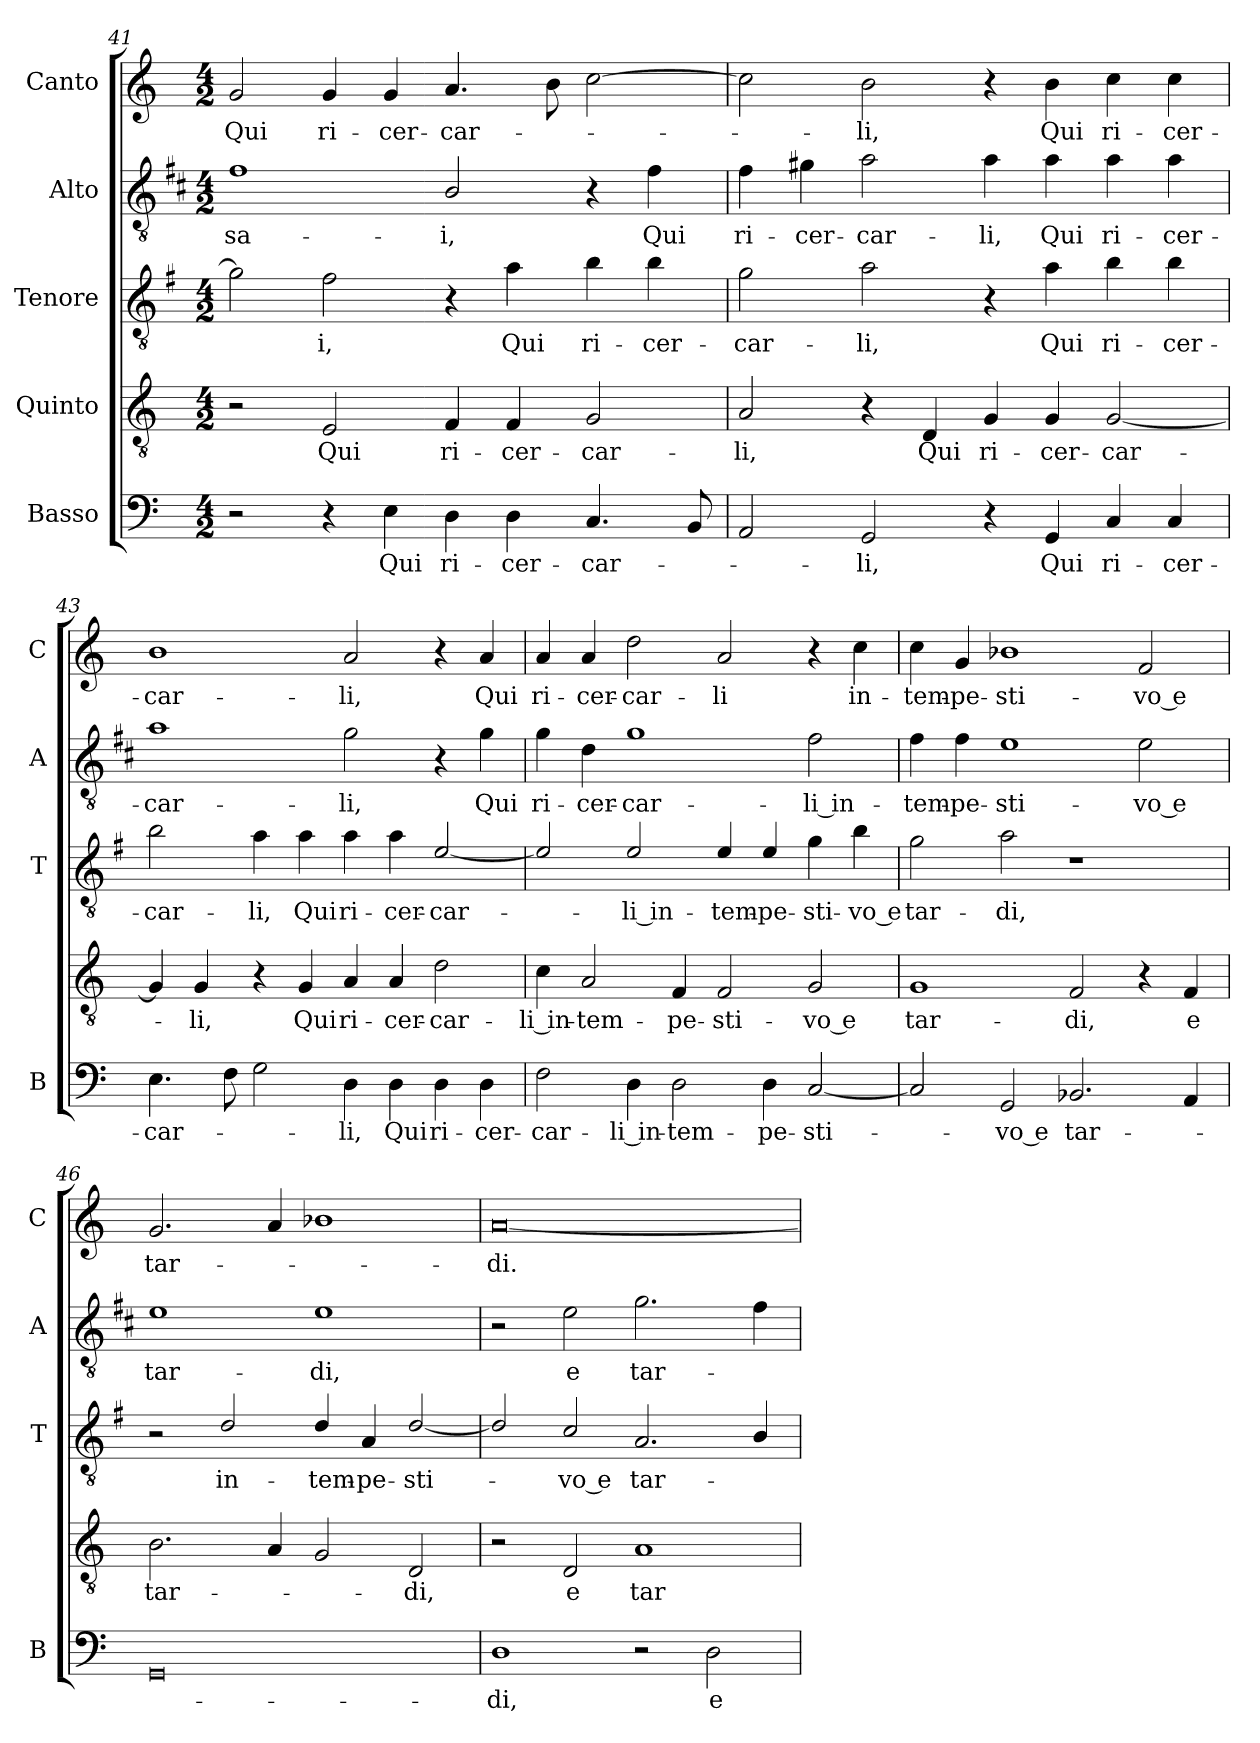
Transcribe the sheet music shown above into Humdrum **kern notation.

**kern	**text	**kern	**text	**kern	**text	**kern	**text	**kern	**text
*part5	*part5	*part4	*part4	*part3	*part3	*part2	*part2	*part1	*part1
*staff5	*staff5	*staff4	*staff4	*staff3	*staff3	*staff2	*staff2	*staff1	*staff1
*I"Basso	*	*I"Quinto	*	*I"Tenore	*	*I"Alto	*	*I"Canto	*
*I'B	*	*	*	*I'T	*	*I'A	*	*I'C	*
!!LO:LB:g=z
*clefF4	*	*clefGv2	*	*clefGv2	*	*clefGv2	*	*clefG2	*
*	*	*	*	*ITrd4c7	*	*ITrd1c2	*	*	*
*k[]	*	*k[]	*	*k[]	*	*k[]	*	*k[]	*
*C:	*	*C:	*	*C:	*	*C:	*	*C:	*
*M4/2	*	*M4/2	*	*M4/2	*	*M4/2	*	*M4/2	*
=41	=41	=41	=41	=41	=41	=41	=41	=41	=41
!	!	!	!	!	!	!	!LO:LY:b	!	!LO:LY:b
2r	.	2r	.	2c\]	.	1e	sa-	2g/	Qui
!	!	!	!LO:LY:b	!	!LO:LY:b	!	!	!	!LO:LY:b
4r	.	2E/	Qui	2B\	-i,	.	.	4g/	ri-
!	!LO:LY:b	!	!	!	!	!	!	!	!LO:LY:b
4E\	Qui	.	.	.	.	.	.	4g/	-cer-
!	!LO:LY:b	!	!LO:LY:b	!	!	!	!LO:LY:b	!	!LO:LY:b
4D\	ri-	4F/	ri-	4r	.	2A/	-i,	4.a/	-car-
!	!LO:LY:b	!	!LO:LY:b	!	!LO:LY:b	!	!	!	!
4D\	-cer-	4F/	-cer-	4d\	Qui	.	.	.	.
.	.	.	.	.	.	.	.	8b\	.
!	!LO:LY:b	!	!LO:LY:b	!	!LO:LY:b	!	!	!	!
4.C/	-car-	2G/	-car-	4e\	ri-	4r	.	[2cc\	.
!	!	!	!	!	!LO:LY:b	!	!LO:LY:b	!	!
.	.	.	.	4e\	-cer-	4e\	Qui	.	.
8BB/	.	.	.	.	.	.	.	.	.
=42	=42	=42	=42	=42	=42	=42	=42	=42	=42
!	!	!	!LO:LY:b	!	!LO:LY:b	!	!LO:LY:b	!	!
2AA/	.	2A/	-li,	2c\	-car-	4e\	ri-	2cc\]	.
!	!	!	!	!	!	!	!LO:LY:b	!	!
.	.	.	.	.	.	4f#X\	-cer-	.	.
!	!LO:LY:b	!	!	!	!LO:LY:b	!	!LO:LY:b	!	!LO:LY:b
2GG/	-li,	4r	.	2d\	-li,	2g\	-car-	2b\	-li,
!	!	!	!LO:LY:b	!	!	!	!	!	!
.	.	4D/	Qui	.	.	.	.	.	.
!	!	!	!LO:LY:b	!	!	!	!LO:LY:b	!	!
4r	.	4G/	ri-	4r	.	4g\	-li,	4r	.
!	!LO:LY:b	!	!LO:LY:b	!	!LO:LY:b	!	!LO:LY:b	!	!LO:LY:b
4GG/	Qui	4G/	-cer-	4d\	Qui	4g\	Qui	4b\	Qui
!	!LO:LY:b	!	!LO:LY:b	!	!LO:LY:b	!	!LO:LY:b	!	!LO:LY:b
4C/	ri-	[2G/	-car-	4e\	ri-	4g\	ri-	4cc\	ri-
!	!LO:LY:b	!	!	!	!LO:LY:b	!	!LO:LY:b	!	!LO:LY:b
4C/	-cer-	.	.	4e\	-cer-	4g\	-cer-	4cc\	-cer-
=43	=43	=43	=43	=43	=43	=43	=43	=43	=43
!	!LO:LY:b	!	!	!	!LO:LY:b	!	!LO:LY:b	!	!LO:LY:b
4.E\	-car-	4G/]	.	2e\	-car-	1g	-car-	1b	-car-
!	!	!	!LO:LY:b	!	!	!	!	!	!
.	.	4G/	-li,	.	.	.	.	.	.
8F\	.	.	.	.	.	.	.	.	.
!	!	!	!	!	!LO:LY:b	!	!	!	!
2G\	.	4r	.	4d\	-li,	.	.	.	.
!	!	!	!LO:LY:b	!	!LO:LY:b	!	!	!	!
.	.	4G/	Qui	4d\	Qui	.	.	.	.
!	!LO:LY:b	!	!LO:LY:b	!	!LO:LY:b	!	!LO:LY:b	!	!LO:LY:b
4D\	-li,	4A/	ri-	4d\	ri-	2f\	-li,	2a/	-li,
!	!LO:LY:b	!	!LO:LY:b	!	!LO:LY:b	!	!	!	!
4D\	Qui	4A/	-cer-	4d\	-cer-	.	.	.	.
!	!LO:LY:b	!	!LO:LY:b	!	!LO:LY:b	!	!	!	!
4D\	ri-	2d\	-car-	[2A/	-car-	4r	.	4r	.
!	!LO:LY:b	!	!	!	!	!	!LO:LY:b	!	!LO:LY:b
4D\	-cer-	.	.	.	.	4f\	Qui	4a/	Qui
=44	=44	=44	=44	=44	=44	=44	=44	=44	=44
!	!LO:LY:b	!	!LO:LY:b	!	!	!	!LO:LY:b	!	!LO:LY:b
2F\	-car-	4c\	-li in-	2A/]	.	4f\	ri-	4a/	ri-
!	!	!	!LO:LY:b	!	!	!	!LO:LY:b	!	!LO:LY:b
.	.	2A/	-tem-	.	.	4c\	-cer-	4a/	-cer-
!	!LO:LY:b	!	!	!	!LO:LY:b	!	!LO:LY:b	!	!LO:LY:b
4D\	-li in-	.	.	2A/	-li in-	1f	-car-	2dd\	-car-
!	!LO:LY:b	!	!LO:LY:b	!	!	!	!	!	!
2D\	-tem-	4F/	-pe-	.	.	.	.	.	.
!	!	!	!LO:LY:b	!	!LO:LY:b	!	!	!	!LO:LY:b
.	.	2F/	-sti-	4A/	-tem-	.	.	2a/	-li
!	!LO:LY:b	!	!	!	!LO:LY:b	!	!	!	!
4D\	-pe-	.	.	4A/	-pe-	.	.	.	.
!	!LO:LY:b	!	!LO:LY:b	!	!LO:LY:b	!	!LO:LY:b	!	!
[2C/	-sti-	2G/	-vo e	4c\	-sti-	2e\	-li in-	4r	.
!	!	!	!	!	!LO:LY:b	!	!	!	!LO:LY:b
.	.	.	.	4e\	-vo e	.	.	4cc\	in-
!!LO:PB:g=z
=45	=45	=45	=45	=45	=45	=45	=45	=45	=45
!	!	!	!LO:LY:b	!	!LO:LY:b	!	!LO:LY:b	!	!LO:LY:b
2C/]	.	1G	tar-	2c\	tar-	4e\	-tem-	4cc\	-tem-
!	!	!	!	!	!	!	!LO:LY:b	!	!LO:LY:b
.	.	.	.	.	.	4e\	-pe-	4g/	-pe-
!	!LO:LY:b	!	!	!	!LO:LY:b	!	!LO:LY:b	!	!LO:LY:b
2GG/	-vo e	.	.	2d\	-di,	1d	-sti-	1b-X	-sti-
!	!LO:LY:b	!	!LO:LY:b	!	!	!	!	!	!
2.BB-X/	tar-	2F/	-di,	1r	.	.	.	.	.
!	!	!	!	!	!	!	!LO:LY:b	!	!LO:LY:b
.	.	4r	.	.	.	2d\	-vo e	2f/	-vo e
!	!	!	!LO:LY:b	!	!	!	!	!	!
4AA/	.	4F/	e	.	.	.	.	.	.
=46	=46	=46	=46	=46	=46	=46	=46	=46	=46
!	!	!	!LO:LY:b	!	!	!	!LO:LY:b	!	!LO:LY:b
0GG	.	2.B\	tar-	2r	.	1d	tar-	2.g/	tar-
!	!	!	!	!	!LO:LY:b	!	!	!	!
.	.	.	.	2G/	in-	.	.	.	.
.	.	4A/	.	.	.	.	.	4a/	.
!	!	!	!	!	!LO:LY:b	!	!LO:LY:b	!	!
.	.	2G/	.	4G/	-tem-	1d	-di,	1b-X	.
!	!	!	!	!	!LO:LY:b	!	!	!	!
.	.	.	.	4D/	-pe-	.	.	.	.
!	!	!	!LO:LY:b	!	!LO:LY:b	!	!	!	!
.	.	2D/	-di,	[2G/	-sti-	.	.	.	.
=47	=47	=47	=47	=47	=47	=47	=47	=47	=47
!	!LO:LY:b	!	!	!	!	!	!	!	!LO:LY:b
1D	-di,	2r	.	2G/]	.	2r	.	[0a	-di.
!	!	!	!LO:LY:b	!	!LO:LY:b	!	!LO:LY:b	!	!
.	.	2D/	e	2F/	-vo e	2d\	e	.	.
!	!	!	!LO:LY:b	!	!LO:LY:b	!	!LO:LY:b	!	!
2r	.	1A	tar-	2.D/	tar-	2.f\	tar-	.	.
!	!LO:LY:b	!	!	!	!	!	!	!	!
2D\	e	.	.	.	.	.	.	.	.
.	.	.	.	4E/	.	4e\	.	.	.
=	=	=	=	=	=	=	=	=	=
*-	*-	*-	*-	*-	*-	*-	*-	*-	*-
